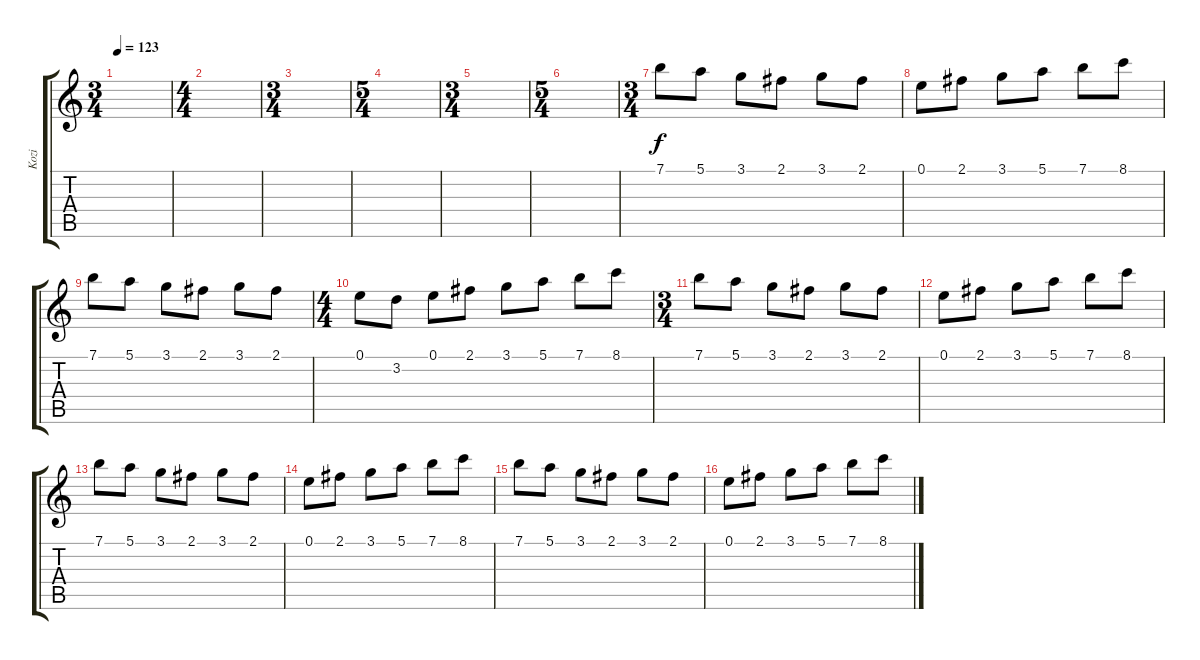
\track ("Kozi" "Kozi") {instrument acousticguitarnylon}
\staff {score tabs}
\tuning (E4 B3 G3 D3 A2 E2) {hide}
\ts (3 4)
\tempo 123
\clef g2
\ks c
|
\ts (4 4)
|
\ts (3 4)
|
\ts (5 4)
|
\ts (3 4)
|
\ts (5 4)
|
\ts (3 4)
7.1.8 5.1.8 3.1.8 2.1.8 3.1.8 2.1.8 |
0.1.8 2.1.8 3.1.8 5.1.8 7.1.8 8.1.8 |
7.1.8 5.1.8 3.1.8 2.1.8 3.1.8 2.1.8 |
\ts (4 4)
0.1.8 3.2.8 0.1.8 2.1.8 3.1.8 5.1.8 7.1.8 8.1.8 |
\ts (3 4)
7.1.8 5.1.8 3.1.8 2.1.8 3.1.8 2.1.8 |
0.1.8 2.1.8 3.1.8 5.1.8 7.1.8 8.1.8 |
7.1.8 5.1.8 3.1.8 2.1.8 3.1.8 2.1.8 |
0.1.8 2.1.8 3.1.8 5.1.8 7.1.8 8.1.8 |
7.1.8 5.1.8 3.1.8 2.1.8 3.1.8 2.1.8 |
0.1.8 2.1.8 3.1.8 5.1.8 7.1.8 8.1.8
